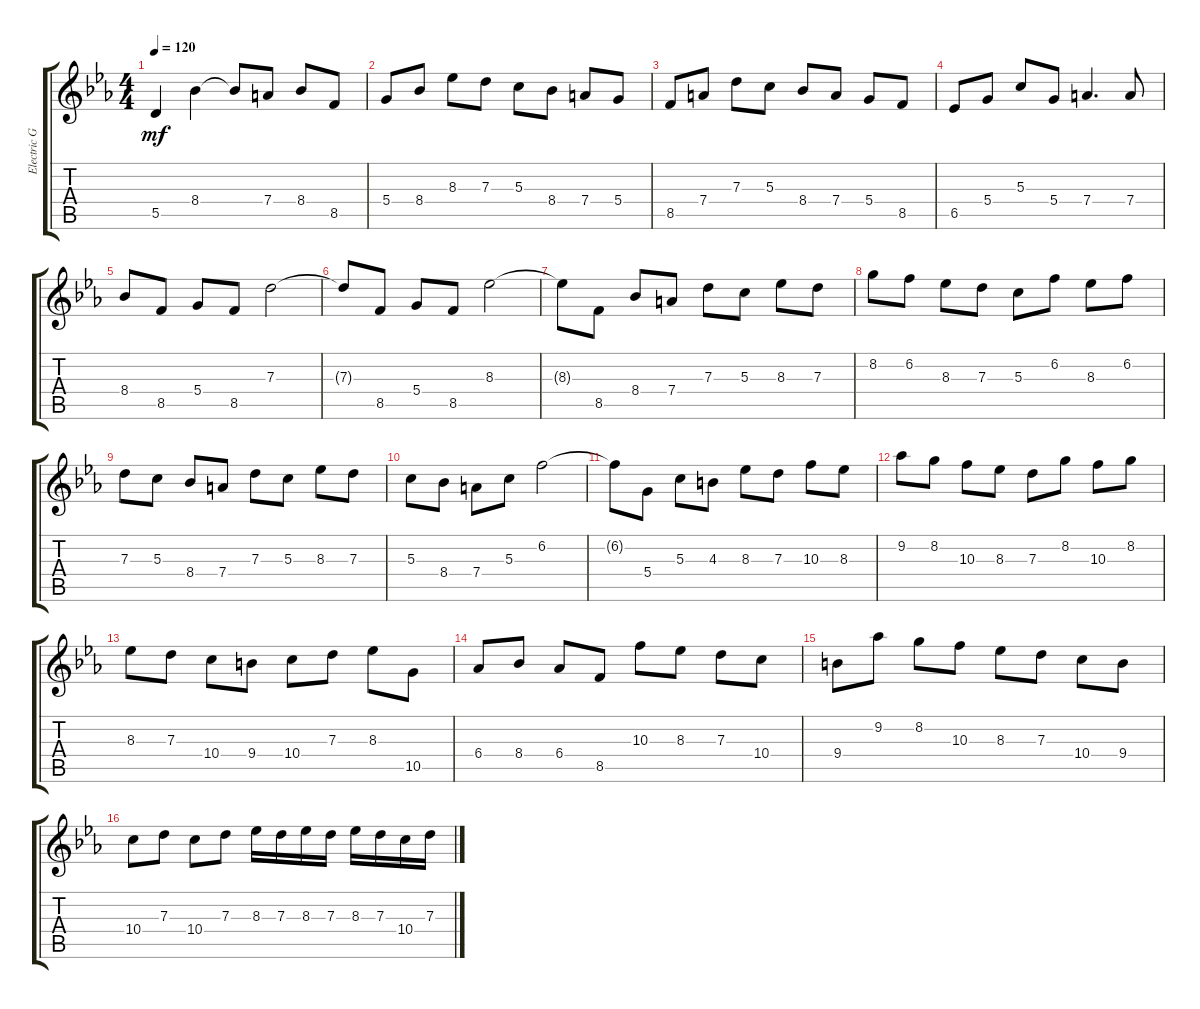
\track ("Electric Guitar" "Electric G") {instrument electricguitarclean}
\staff {score tabs}
\tuning (E4 B3 G3 D3 A2 E2) {hide}
\ts (4 4)
\tempo 120
\clef g2
\ks cminor
5.5.4{dy mf} 8.4.4 8.4{t}.8 7.4.8 8.4.8 8.5.8 |
5.4.8 8.4.8 8.3.8 7.3.8 5.3.8 8.4.8 7.4.8 5.4.8 |
8.5.8 7.4.8 7.3.8 5.3.8 8.4.8 7.4.8 5.4.8 8.5.8 |
6.5.8 5.4.8 5.3.8 5.4.8 7.4.4{d} 7.4.8 |
8.4.8 8.5.8 5.4.8 8.5.8 7.3.2 |
7.3{t}.8 8.5.8 5.4.8 8.5.8 8.3.2 |
8.3{t}.8 8.5.8 8.4.8 7.4.8 7.3.8 5.3.8 8.3.8 7.3.8 |
8.2.8 6.2.8 8.3.8 7.3.8 5.3.8 6.2.8 8.3.8 6.2.8 |
7.3.8 5.3.8 8.4.8 7.4.8 7.3.8 5.3.8 8.3.8 7.3.8 |
5.3.8 8.4.8 7.4.8 5.3.8 6.2.2 |
6.2{t}.8 5.4.8 5.3.8 4.3.8 8.3.8 7.3.8 10.3.8 8.3.8 |
9.2.8 8.2.8 10.3.8 8.3.8 7.3.8 8.2.8 10.3.8 8.2.8 |
8.3.8 7.3.8 10.4.8 9.4.8 10.4.8 7.3.8 8.3.8 10.5.8 |
6.4.8 8.4.8 6.4.8 8.5.8 10.3.8 8.3.8 7.3.8 10.4.8 |
9.4.8 9.2.8 8.2.8 10.3.8 8.3.8 7.3.8 10.4.8 9.4.8 |
10.4.8 7.3.8 10.4.8 7.3.8 8.3.16 7.3.16 8.3.16 7.3.16 8.3.16 7.3.16 10.4.16 7.3.16
